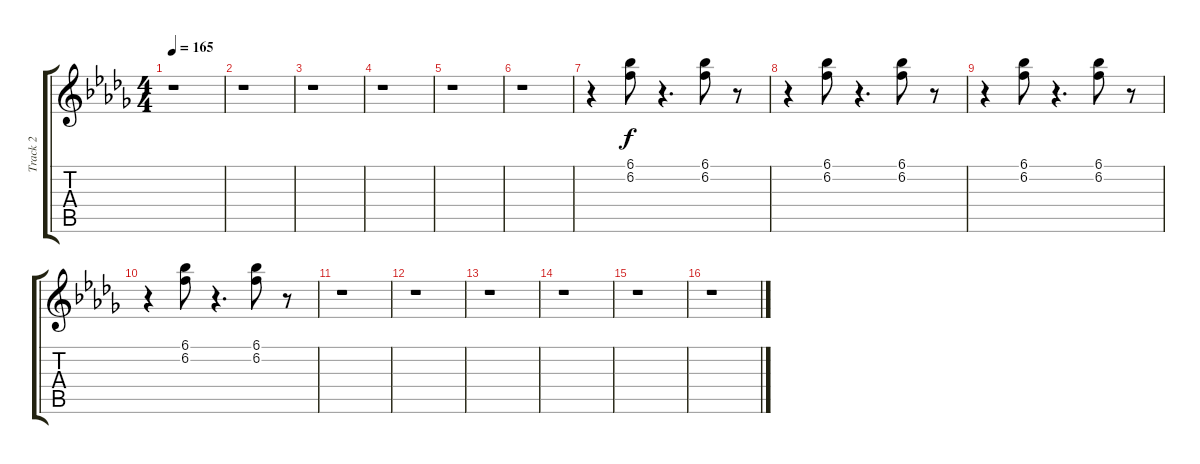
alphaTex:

\track ("Track 2" "Track 2") {instrument overdrivenguitar}
\staff {score tabs}
\tuning (E4 B3 G3 D3 A2 D2) {hide}
\ts (4 4)
\tempo 165
\clef g2
\ks db
r.1{dy f} |
r.1 |
r.1 |
r.1 |
r.1 |
r.1 |
r.4 (6.1 6.2).8 r.4{d} (6.1 6.2).8 r.8 |
r.4 (6.1 6.2).8 r.4{d} (6.1 6.2).8 r.8 |
r.4 (6.1 6.2).8 r.4{d} (6.1 6.2).8 r.8 |
r.4 (6.1 6.2).8 r.4{d} (6.1 6.2).8 r.8 |
r.1 |
r.1 |
r.1 |
r.1 |
r.1 |
r.1
